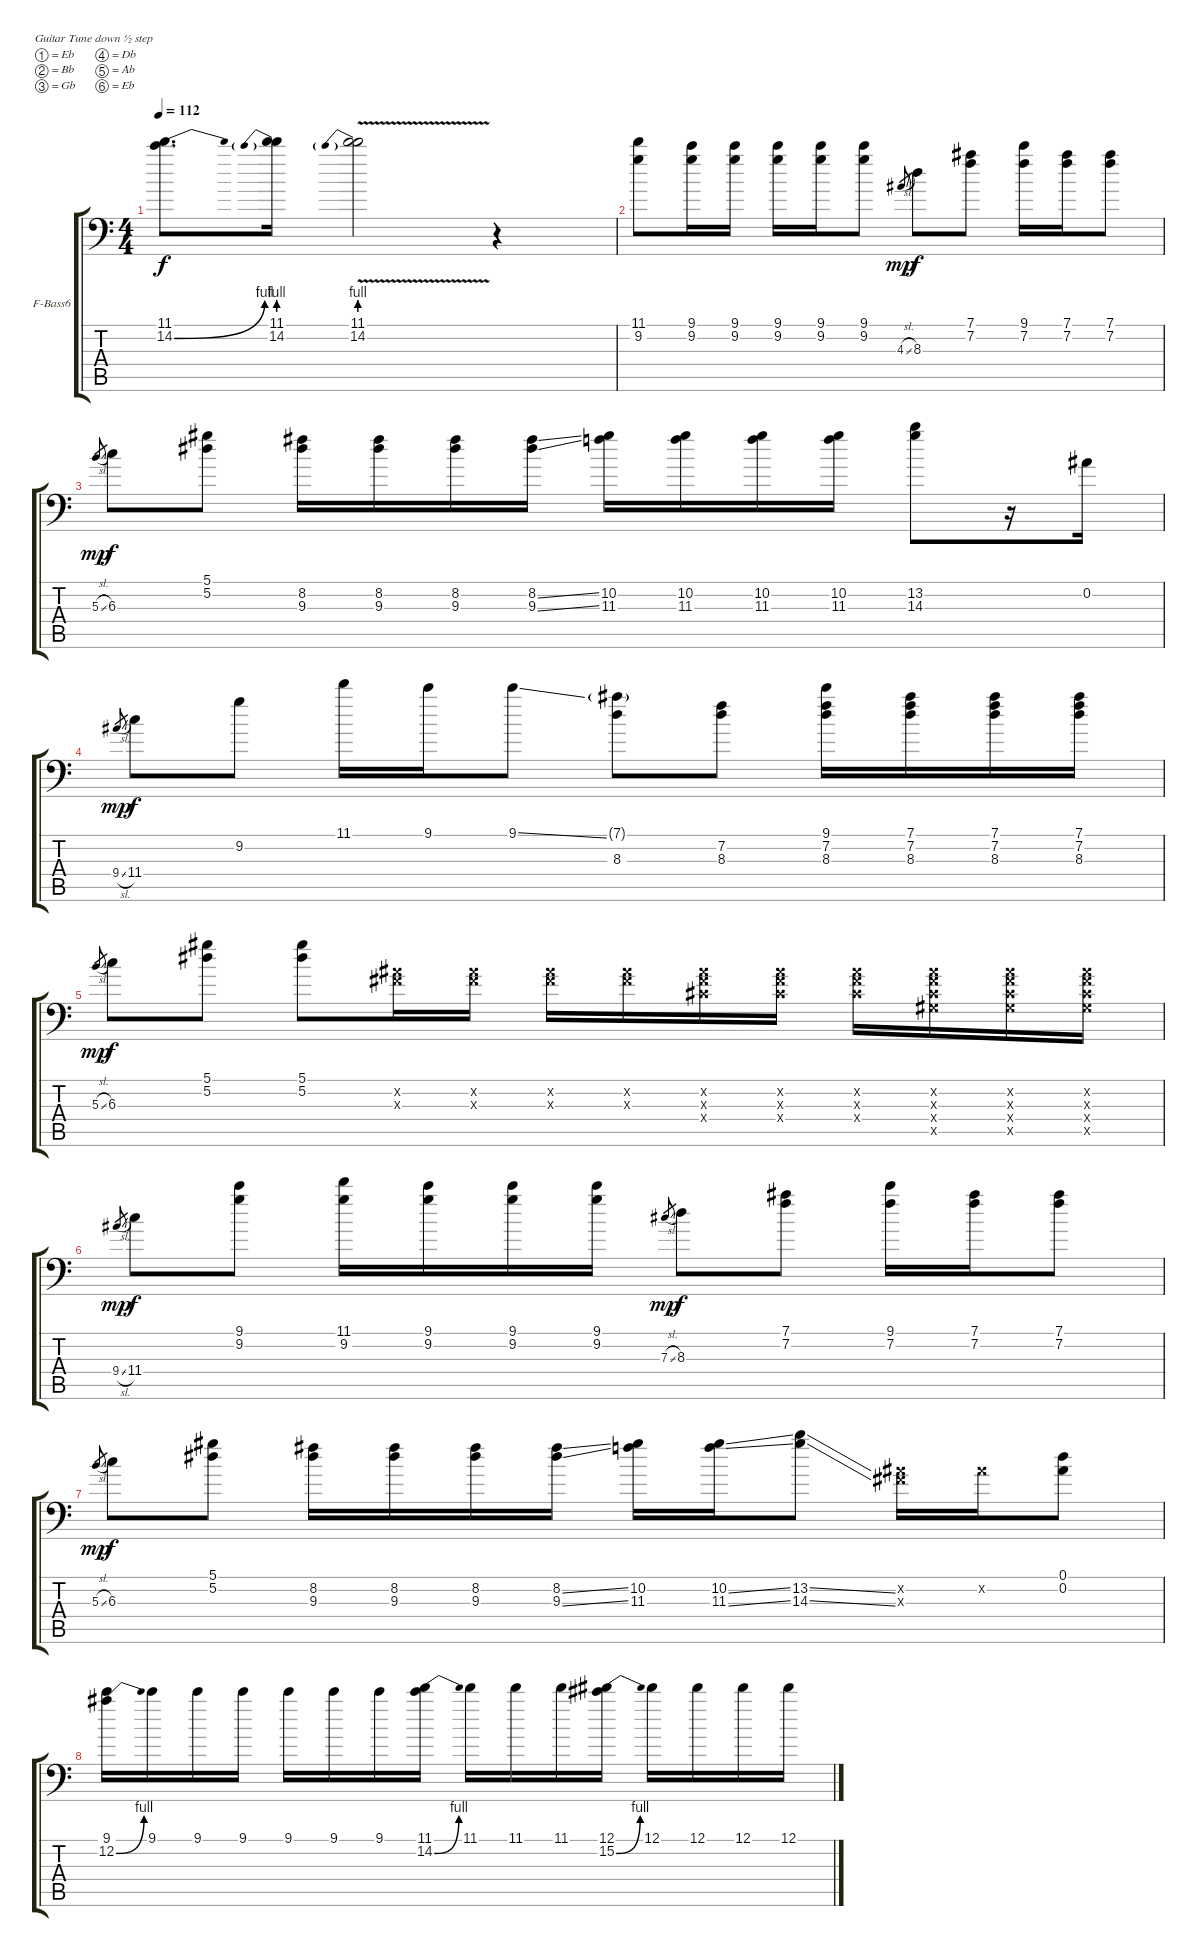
\bracketExtendMode groupsimilarinstruments
\firstSystemTrackNameOrientation horizontal
\otherSystemsTrackNameOrientation horizontal
\track ("Overdub" "F-Bass6") {instrument fretlessbass}
\staff {score tabs}
\tuning (Eb4 Bb3 Gb3 Db3 Ab2 Eb2)
\ts (4 4)
\tempo 112
\clef f4
\ks c
(11.1 14.2{be (bend 0 0 60 4)}).8{d dy f} (11.1 14.2{be (prebend 0 4 60 4)}).16 (11.1{v} 14.2{be (prebend 0 4 60 4)}).2 r.4 |
(11.1 9.2).8 (9.1 9.2).16 (9.1 9.2).16 (9.1 9.2).16 (9.1 9.2).16 (9.1 9.2).8 4.3{sl}.8{gr dy mp} 8.3.8{dy f} (7.1 7.2).8 (9.1 7.2).16 (7.1 7.2).16 (7.1 7.2).8 |
5.3{sl}.8{gr dy mp} 6.3.8{dy f} (5.1 5.2).8 (8.2 9.3).16 (8.2 9.3).16 (8.2 9.3).16 (8.2{ss} 9.3{ss}).16 (10.2 11.3).16 (10.2 11.3).16 (10.2 11.3).16 (10.2 11.3).16 (13.2 14.3).8 r.16 0.2.16 |
9.4{sl}.8{gr dy mp} 11.4.8{dy f} 9.2.8 11.1.16 9.1.16 9.1{ss}.8 (7.1{g} 8.3).8 (7.2 8.3).8 (9.1 7.2 8.3).16 (7.1 7.2 8.3).16 (7.1 7.2 8.3).16 (7.1 7.2 8.3).16 |
5.3{sl}.8{gr dy mp} 6.3.8{dy f} (5.1 5.2).8 (5.1 5.2).8 (0.2{x} 0.3{x}).16 (0.2{x} 0.3{x}).16 (0.2{x} 0.3{x}).16 (0.2{x} 0.3{x}).16 (0.2{x} 0.3{x} 0.4{x}).16 (0.2{x} 0.3{x} 0.4{x}).16 (0.2{x} 0.3{x} 0.4{x}).16 (0.2{x} 0.3{x} 0.4{x} 0.5{x}).16 (0.2{x} 0.3{x} 0.4{x} 0.5{x}).16 (0.2{x} 0.3{x} 0.4{x} 0.5{x}).16 |
9.4{sl}.8{gr dy mp} 11.4.8{dy f} (9.1 9.2).8 (11.1 9.2).16 (9.1 9.2).16 (9.1 9.2).16 (9.1 9.2).16 7.3{sl}.8{gr dy mp} 8.3.8{dy f} (7.1 7.2).8 (9.1 7.2).16 (7.1 7.2).16 (7.1 7.2).8 |
5.3{sl}.8{gr dy mp} 6.3.8{dy f} (5.1 5.2).8 (8.2 9.3).16 (8.2 9.3).16 (8.2 9.3).16 (8.2{ss} 9.3{ss}).16 (10.2 11.3).16 (10.2{ss} 11.3{ss}).16 (13.2{ss} 14.3{ss}).8 (0.2{x} 0.3{x}).16 0.2{x}.16 (0.1 0.2).8 |
(9.1 12.2{be (bend 0 0 60 4)}).16 9.1.16 9.1.16 9.1.16 9.1.16 9.1.16 9.1.16 (11.1 14.2{be (bend 0 0 60 4)}).16 11.1.16 11.1.16 11.1.16 (12.1 15.2{be (bend 0 0 60 4)}).16 12.1.16 12.1.16 12.1.16 12.1.16
